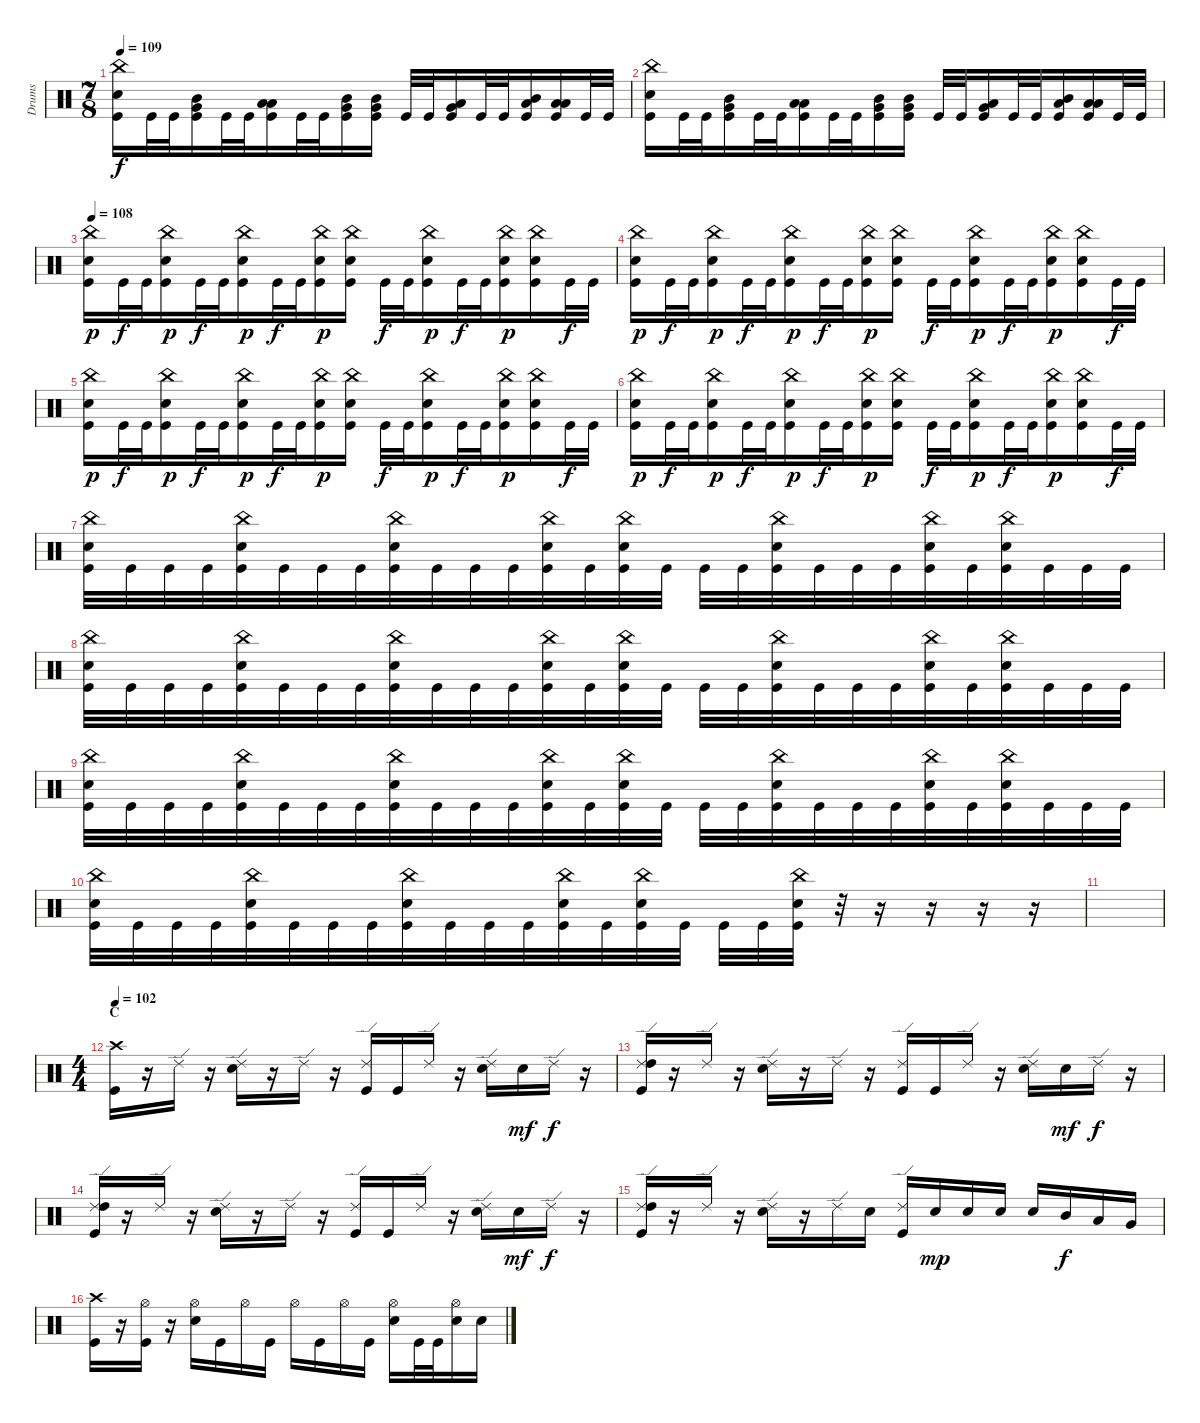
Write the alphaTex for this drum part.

\track ("Drums" "Drums") {instrument percussion}
\staff {score}
\articulation defaults
\ts (7 8)
\tempo 109
\clef neutral
\ks c
("China (hit)" "Electric Snare (hit)" "Kick (hit)").16{dy f} "Kick (hit)".32 "Kick (hit)".32 ("Mid Tom (hit)" "Very Low Tom (hit)" "Kick (hit)").16 "Kick (hit)".32 "Kick (hit)".32 ("Low Tom (hit)" "Low Floor Tom (hit)" "Kick (hit)").16 "Kick (hit)".32 "Kick (hit)".32 ("Mid Tom (hit)" "Very Low Tom (hit)" "Kick (hit)").16 ("Mid Tom (hit)" "Very Low Tom (hit)" "Kick (hit)").16 "Kick (hit)".32 "Kick (hit)".32 ("Low Tom (hit)" "Very Low Tom (hit)" "Kick (hit)").16 "Kick (hit)".32 "Kick (hit)".32 ("Mid Tom (hit)" "Low Floor Tom (hit)" "Kick (hit)").16 ("Low Tom (hit)" "Low Floor Tom (hit)" "Kick (hit)").16 "Kick (hit)".32 "Kick (hit)".32 |
("China (hit)" "Electric Snare (hit)" "Kick (hit)").16 "Kick (hit)".32 "Kick (hit)".32 ("Mid Tom (hit)" "Very Low Tom (hit)" "Kick (hit)").16 "Kick (hit)".32 "Kick (hit)".32 ("Low Tom (hit)" "Low Floor Tom (hit)" "Kick (hit)").16 "Kick (hit)".32 "Kick (hit)".32 ("Mid Tom (hit)" "Very Low Tom (hit)" "Kick (hit)").16 ("Mid Tom (hit)" "Very Low Tom (hit)" "Kick (hit)").16 "Kick (hit)".32 "Kick (hit)".32 ("Low Tom (hit)" "Very Low Tom (hit)" "Kick (hit)").16 "Kick (hit)".32 "Kick (hit)".32 ("Mid Tom (hit)" "Low Floor Tom (hit)" "Kick (hit)").16 ("Low Tom (hit)" "Low Floor Tom (hit)" "Kick (hit)").16 "Kick (hit)".32 "Kick (hit)".32 |
\tempo 108
("China (hit)" "Electric Snare (hit)" "Kick (hit)").16{dy p} "Kick (hit)".32{dy f} "Kick (hit)".32 ("China (hit)" "Electric Snare (hit)" "Kick (hit)").16{dy p} "Kick (hit)".32{dy f} "Kick (hit)".32 ("China (hit)" "Electric Snare (hit)" "Kick (hit)").16{dy p} "Kick (hit)".32{dy f} "Kick (hit)".32 ("China (hit)" "Electric Snare (hit)" "Kick (hit)").16{dy p} ("China (hit)" "Electric Snare (hit)" "Kick (hit)").16 "Kick (hit)".32{dy f} "Kick (hit)".32 ("China (hit)" "Electric Snare (hit)" "Kick (hit)").16{dy p} "Kick (hit)".32{dy f} "Kick (hit)".32 ("China (hit)" "Electric Snare (hit)" "Kick (hit)").16{dy p} ("China (hit)" "Electric Snare (hit)" "Kick (hit)").16 "Kick (hit)".32{dy f} "Kick (hit)".32 |
("China (hit)" "Electric Snare (hit)" "Kick (hit)").16{dy p} "Kick (hit)".32{dy f} "Kick (hit)".32 ("China (hit)" "Electric Snare (hit)" "Kick (hit)").16{dy p} "Kick (hit)".32{dy f} "Kick (hit)".32 ("China (hit)" "Electric Snare (hit)" "Kick (hit)").16{dy p} "Kick (hit)".32{dy f} "Kick (hit)".32 ("China (hit)" "Electric Snare (hit)" "Kick (hit)").16{dy p} ("China (hit)" "Electric Snare (hit)" "Kick (hit)").16 "Kick (hit)".32{dy f} "Kick (hit)".32 ("China (hit)" "Electric Snare (hit)" "Kick (hit)").16{dy p} "Kick (hit)".32{dy f} "Kick (hit)".32 ("China (hit)" "Electric Snare (hit)" "Kick (hit)").16{dy p} ("China (hit)" "Electric Snare (hit)" "Kick (hit)").16 "Kick (hit)".32{dy f} "Kick (hit)".32 |
("China (hit)" "Electric Snare (hit)" "Kick (hit)").16{dy p} "Kick (hit)".32{dy f} "Kick (hit)".32 ("China (hit)" "Electric Snare (hit)" "Kick (hit)").16{dy p} "Kick (hit)".32{dy f} "Kick (hit)".32 ("China (hit)" "Electric Snare (hit)" "Kick (hit)").16{dy p} "Kick (hit)".32{dy f} "Kick (hit)".32 ("China (hit)" "Electric Snare (hit)" "Kick (hit)").16{dy p} ("China (hit)" "Electric Snare (hit)" "Kick (hit)").16 "Kick (hit)".32{dy f} "Kick (hit)".32 ("China (hit)" "Electric Snare (hit)" "Kick (hit)").16{dy p} "Kick (hit)".32{dy f} "Kick (hit)".32 ("China (hit)" "Electric Snare (hit)" "Kick (hit)").16{dy p} ("China (hit)" "Electric Snare (hit)" "Kick (hit)").16 "Kick (hit)".32{dy f} "Kick (hit)".32 |
("China (hit)" "Electric Snare (hit)" "Kick (hit)").16{dy p} "Kick (hit)".32{dy f} "Kick (hit)".32 ("China (hit)" "Electric Snare (hit)" "Kick (hit)").16{dy p} "Kick (hit)".32{dy f} "Kick (hit)".32 ("China (hit)" "Electric Snare (hit)" "Kick (hit)").16{dy p} "Kick (hit)".32{dy f} "Kick (hit)".32 ("China (hit)" "Electric Snare (hit)" "Kick (hit)").16{dy p} ("China (hit)" "Electric Snare (hit)" "Kick (hit)").16 "Kick (hit)".32{dy f} "Kick (hit)".32 ("China (hit)" "Electric Snare (hit)" "Kick (hit)").16{dy p} "Kick (hit)".32{dy f} "Kick (hit)".32 ("China (hit)" "Electric Snare (hit)" "Kick (hit)").16{dy p} ("China (hit)" "Electric Snare (hit)" "Kick (hit)").16 "Kick (hit)".32{dy f} "Kick (hit)".32 |
("China (hit)" "Electric Snare (hit)" "Kick (hit)").32 "Kick (hit)".32 "Kick (hit)".32 "Kick (hit)".32 ("China (hit)" "Electric Snare (hit)" "Kick (hit)").32 "Kick (hit)".32 "Kick (hit)".32 "Kick (hit)".32 ("China (hit)" "Electric Snare (hit)" "Kick (hit)").32 "Kick (hit)".32 "Kick (hit)".32 "Kick (hit)".32 ("China (hit)" "Electric Snare (hit)" "Kick (hit)").32 "Kick (hit)".32 ("China (hit)" "Electric Snare (hit)" "Kick (hit)").32 "Kick (hit)".32 "Kick (hit)".32 "Kick (hit)".32 ("China (hit)" "Electric Snare (hit)" "Kick (hit)").32 "Kick (hit)".32 "Kick (hit)".32 "Kick (hit)".32 ("China (hit)" "Electric Snare (hit)" "Kick (hit)").32 "Kick (hit)".32 ("China (hit)" "Electric Snare (hit)" "Kick (hit)").32 "Kick (hit)".32 "Kick (hit)".32 "Kick (hit)".32 |
("China (hit)" "Electric Snare (hit)" "Kick (hit)").32 "Kick (hit)".32 "Kick (hit)".32 "Kick (hit)".32 ("China (hit)" "Electric Snare (hit)" "Kick (hit)").32 "Kick (hit)".32 "Kick (hit)".32 "Kick (hit)".32 ("China (hit)" "Electric Snare (hit)" "Kick (hit)").32 "Kick (hit)".32 "Kick (hit)".32 "Kick (hit)".32 ("China (hit)" "Electric Snare (hit)" "Kick (hit)").32 "Kick (hit)".32 ("China (hit)" "Electric Snare (hit)" "Kick (hit)").32 "Kick (hit)".32 "Kick (hit)".32 "Kick (hit)".32 ("China (hit)" "Electric Snare (hit)" "Kick (hit)").32 "Kick (hit)".32 "Kick (hit)".32 "Kick (hit)".32 ("China (hit)" "Electric Snare (hit)" "Kick (hit)").32 "Kick (hit)".32 ("China (hit)" "Electric Snare (hit)" "Kick (hit)").32 "Kick (hit)".32 "Kick (hit)".32 "Kick (hit)".32 |
("China (hit)" "Electric Snare (hit)" "Kick (hit)").32 "Kick (hit)".32 "Kick (hit)".32 "Kick (hit)".32 ("China (hit)" "Electric Snare (hit)" "Kick (hit)").32 "Kick (hit)".32 "Kick (hit)".32 "Kick (hit)".32 ("China (hit)" "Electric Snare (hit)" "Kick (hit)").32 "Kick (hit)".32 "Kick (hit)".32 "Kick (hit)".32 ("China (hit)" "Electric Snare (hit)" "Kick (hit)").32 "Kick (hit)".32 ("China (hit)" "Electric Snare (hit)" "Kick (hit)").32 "Kick (hit)".32 "Kick (hit)".32 "Kick (hit)".32 ("China (hit)" "Electric Snare (hit)" "Kick (hit)").32 "Kick (hit)".32 "Kick (hit)".32 "Kick (hit)".32 ("China (hit)" "Electric Snare (hit)" "Kick (hit)").32 "Kick (hit)".32 ("China (hit)" "Electric Snare (hit)" "Kick (hit)").32 "Kick (hit)".32 "Kick (hit)".32 "Kick (hit)".32 |
("China (hit)" "Electric Snare (hit)" "Kick (hit)").32 "Kick (hit)".32 "Kick (hit)".32 "Kick (hit)".32 ("China (hit)" "Electric Snare (hit)" "Kick (hit)").32 "Kick (hit)".32 "Kick (hit)".32 "Kick (hit)".32 ("China (hit)" "Electric Snare (hit)" "Kick (hit)").32 "Kick (hit)".32 "Kick (hit)".32 "Kick (hit)".32 ("China (hit)" "Electric Snare (hit)" "Kick (hit)").32 "Kick (hit)".32 ("China (hit)" "Electric Snare (hit)" "Kick (hit)").32 "Kick (hit)".32 "Kick (hit)".32 "Kick (hit)".32 ("China (hit)" "Electric Snare (hit)" "Kick (hit)").32 r.32 r.16 r.16 r.16 r.16 |
|
\ts (4 4)
\section ("" "C")
\tempo 102
("Crash high (hit)" "Kick (hit)").16 r.16 "Ride (edge) 2".16 r.16 ("Ride (edge) 2" "Electric Snare (hit)").16 r.16 "Ride (edge) 2".16 r.16 ("Ride (edge) 2" "Kick (hit)").16 "Kick (hit)".16 "Ride (edge) 2".16 r.16 ("Ride (edge) 2" "Electric Snare (hit)").16 "Electric Snare (hit)".16{dy mf} "Ride (edge) 2".16{dy f} r.16 |
("Ride (edge) 2" "High Tom (hit)" "Kick (hit)").16 r.16 "Ride (edge) 2".16 r.16 ("Ride (edge) 2" "Electric Snare (hit)").16 r.16 "Ride (edge) 2".16 r.16 ("Ride (edge) 2" "Kick (hit)").16 "Kick (hit)".16 "Ride (edge) 2".16 r.16 ("Ride (edge) 2" "Electric Snare (hit)").16 "Electric Snare (hit)".16{dy mf} "Ride (edge) 2".16{dy f} r.16 |
("Ride (edge) 2" "High Tom (hit)" "Kick (hit)").16 r.16 "Ride (edge) 2".16 r.16 ("Ride (edge) 2" "Electric Snare (hit)").16 r.16 "Ride (edge) 2".16 r.16 ("Ride (edge) 2" "Kick (hit)").16 "Kick (hit)".16 "Ride (edge) 2".16 r.16 ("Ride (edge) 2" "Electric Snare (hit)").16 "Electric Snare (hit)".16{dy mf} "Ride (edge) 2".16{dy f} r.16 |
("Ride (edge) 2" "High Tom (hit)" "Kick (hit)").16 r.16 "Ride (edge) 2".16 r.16 ("Ride (edge) 2" "Electric Snare (hit)").16 r.16 "Ride (edge) 2".16 "Electric Snare (hit)".16 ("Ride (edge) 2" "Kick (hit)").16 "Electric Snare (hit)".16{dy mp} "Electric Snare (hit)".16 "Electric Snare (hit)".16 "Electric Snare (hit)".16 "Mid Tom (hit)".16{dy f} "Low Tom (hit)".16 "Very Low Tom (hit)".16 |
("Crash high (hit)" "Kick (hit)").16 r.16 ("Hi-Hat (open)" "Kick (hit)").16 r.16 ("Hi-Hat (open)" "Electric Snare (hit)").16 "Kick (hit)".16 "Hi-Hat (open)".16 "Kick (hit)".16 "Hi-Hat (open)".16 "Kick (hit)".16 "Hi-Hat (open)".16 "Kick (hit)".16 ("Hi-Hat (open)" "Electric Snare (hit)").16 "Kick (hit)".32 "Kick (hit)".32 ("Hi-Hat (open)" "Electric Snare (hit)").16 "Electric Snare (hit)".16
